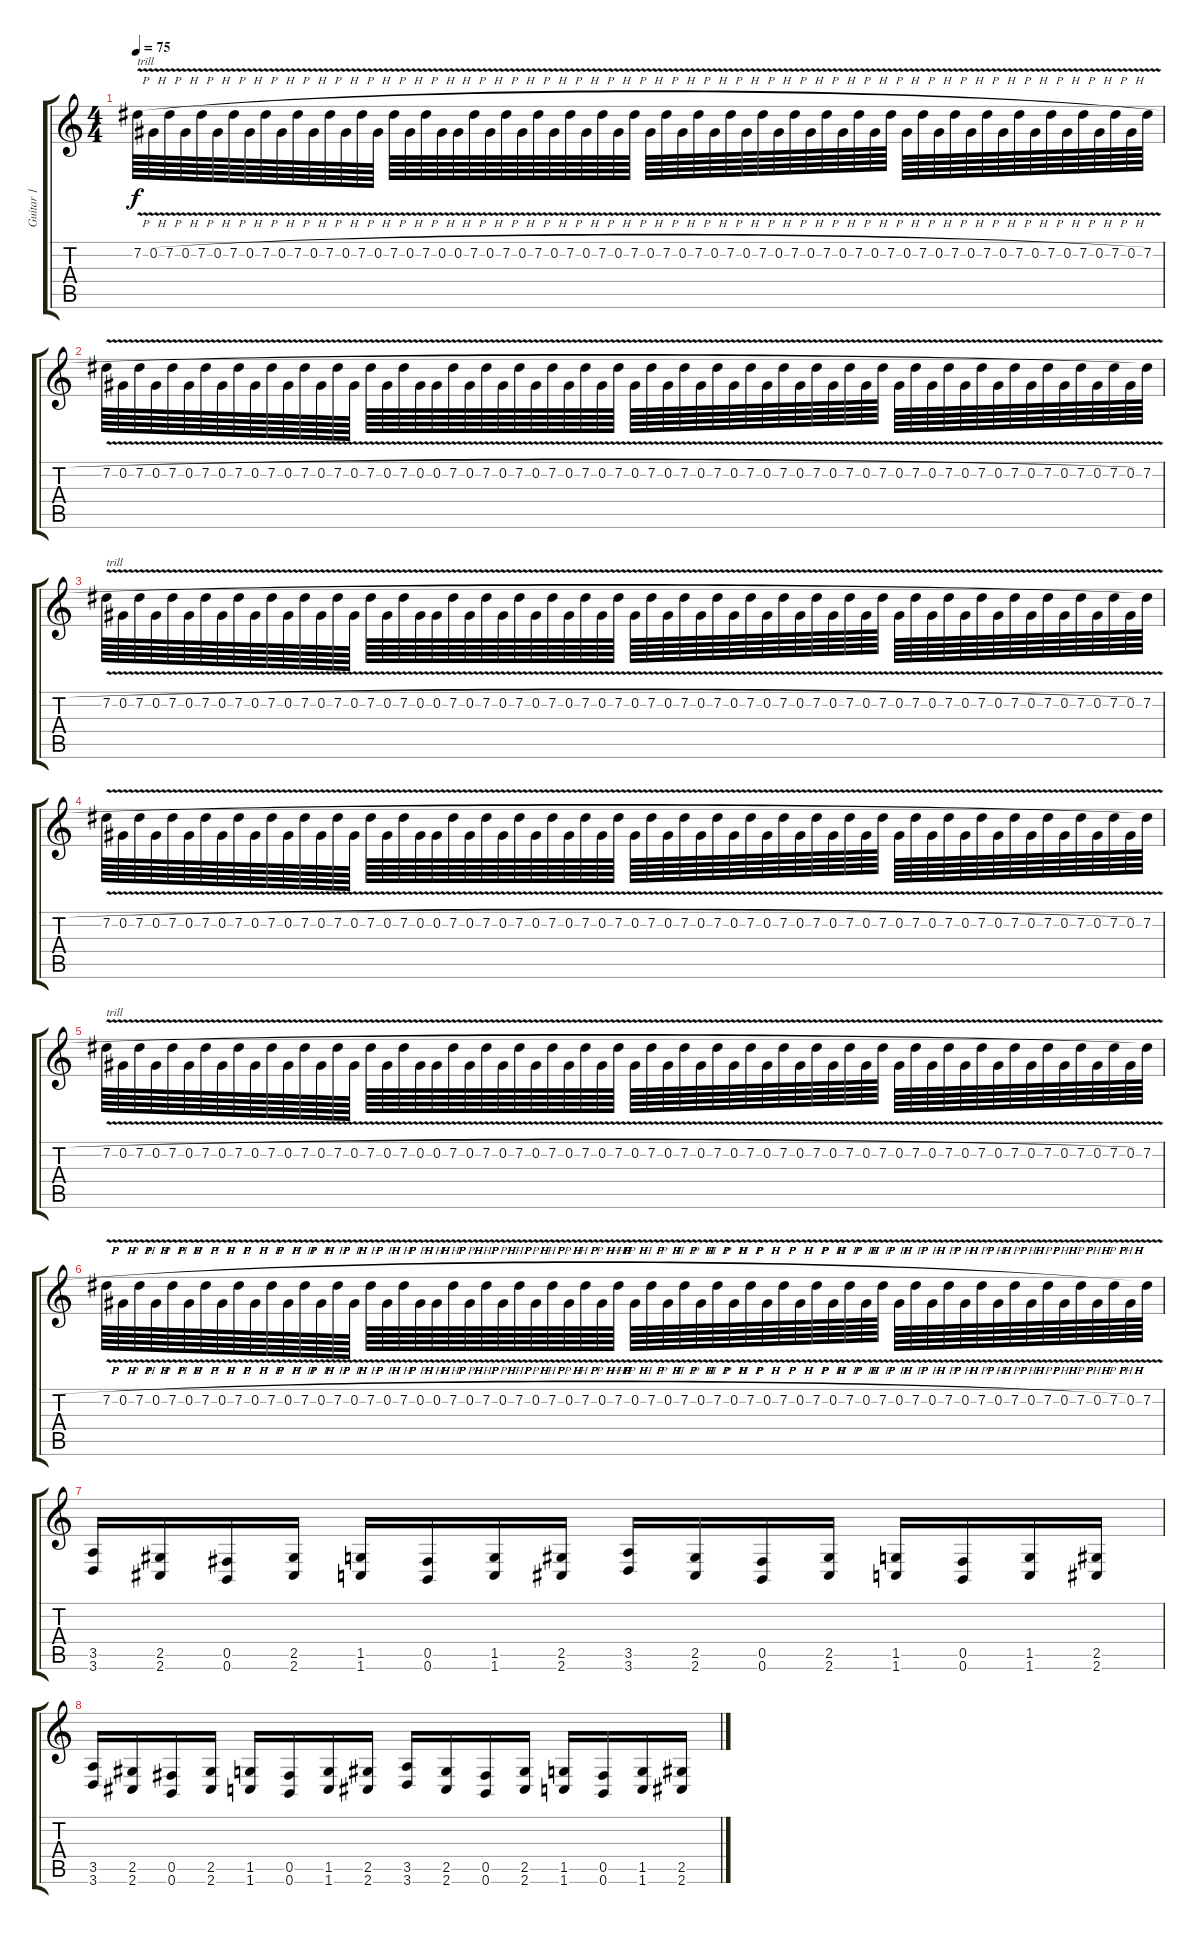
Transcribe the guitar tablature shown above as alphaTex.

\track ("Guitar 1" "Guitar 1") {instrument distortionguitar}
\staff {score tabs}
\tuning (Db4 Ab3 E3 B2 Gb2 B1) {hide}
\ts (4 4)
\tempo 75
\clef g2
\ks c
7.2{v h}.64{txt "trill" dy f} 0.2{v h}.64 7.2{v h}.64 0.2{v h}.64 7.2{v h}.64 0.2{v h}.64 7.2{v h}.64 0.2{v h}.64 7.2{v h}.64 0.2{v h}.64 7.2{v h}.64 0.2{v h}.64 7.2{v h}.64 0.2{v h}.64 7.2{v h}.64 0.2{v h}.64 7.2{v h}.64 0.2{v h}.64 7.2{v h}.64 0.2{v h}.64 0.2{v h}.64 7.2{v h}.64 0.2{v h}.64 7.2{v h}.64 0.2{v h}.64 7.2{v h}.64 0.2{v h}.64 7.2{v h}.64 0.2{v h}.64 7.2{v h}.64 0.2{v h}.64 7.2{v h}.64 0.2{v h}.64 7.2{v h}.64 0.2{v h}.64 7.2{v h}.64 0.2{v h}.64 7.2{v h}.64 0.2{v h}.64 7.2{v h}.64 0.2{v h}.64 7.2{v h}.64 0.2{v h}.64 7.2{v h}.64 0.2{v h}.64 7.2{v h}.64 0.2{v h}.64 7.2{v h}.64 0.2{v h}.64 7.2{v h}.64 0.2{v h}.64 7.2{v h}.64 0.2{v h}.64 7.2{v h}.64 0.2{v h}.64 7.2{v h}.64 0.2{v h}.64 7.2{v h}.64 0.2{v h}.64 7.2{v h}.64 0.2{v h}.64 7.2{v h}.64 0.2{v h}.64 7.2{v h}.64 |
7.2{v h}.64 0.2{v h}.64 7.2{v h}.64 0.2{v h}.64 7.2{v h}.64 0.2{v h}.64 7.2{v h}.64 0.2{v h}.64 7.2{v h}.64 0.2{v h}.64 7.2{v h}.64 0.2{v h}.64 7.2{v h}.64 0.2{v h}.64 7.2{v h}.64 0.2{v h}.64 7.2{v h}.64 0.2{v h}.64 7.2{v h}.64 0.2{v h}.64 0.2{v h}.64 7.2{v h}.64 0.2{v h}.64 7.2{v h}.64 0.2{v h}.64 7.2{v h}.64 0.2{v h}.64 7.2{v h}.64 0.2{v h}.64 7.2{v h}.64 0.2{v h}.64 7.2{v h}.64 0.2{v h}.64 7.2{v h}.64 0.2{v h}.64 7.2{v h}.64 0.2{v h}.64 7.2{v h}.64 0.2{v h}.64 7.2{v h}.64 0.2{v h}.64 7.2{v h}.64 0.2{v h}.64 7.2{v h}.64 0.2{v h}.64 7.2{v h}.64 0.2{v h}.64 7.2{v h}.64 0.2{v h}.64 7.2{v h}.64 0.2{v h}.64 7.2{v h}.64 0.2{v h}.64 7.2{v h}.64 0.2{v h}.64 7.2{v h}.64 0.2{v h}.64 7.2{v h}.64 0.2{v h}.64 7.2{v h}.64 0.2{v h}.64 7.2{v h}.64 0.2{v h}.64 7.2{v h}.64 |
7.2{v h}.64{txt "trill"} 0.2{v h}.64 7.2{v h}.64 0.2{v h}.64 7.2{v h}.64 0.2{v h}.64 7.2{v h}.64 0.2{v h}.64 7.2{v h}.64 0.2{v h}.64 7.2{v h}.64 0.2{v h}.64 7.2{v h}.64 0.2{v h}.64 7.2{v h}.64 0.2{v h}.64 7.2{v h}.64 0.2{v h}.64 7.2{v h}.64 0.2{v h}.64 0.2{v h}.64 7.2{v h}.64 0.2{v h}.64 7.2{v h}.64 0.2{v h}.64 7.2{v h}.64 0.2{v h}.64 7.2{v h}.64 0.2{v h}.64 7.2{v h}.64 0.2{v h}.64 7.2{v h}.64 0.2{v h}.64 7.2{v h}.64 0.2{v h}.64 7.2{v h}.64 0.2{v h}.64 7.2{v h}.64 0.2{v h}.64 7.2{v h}.64 0.2{v h}.64 7.2{v h}.64 0.2{v h}.64 7.2{v h}.64 0.2{v h}.64 7.2{v h}.64 0.2{v h}.64 7.2{v h}.64 0.2{v h}.64 7.2{v h}.64 0.2{v h}.64 7.2{v h}.64 0.2{v h}.64 7.2{v h}.64 0.2{v h}.64 7.2{v h}.64 0.2{v h}.64 7.2{v h}.64 0.2{v h}.64 7.2{v h}.64 0.2{v h}.64 7.2{v h}.64 0.2{v h}.64 7.2{v h}.64 |
7.2{v h}.64 0.2{v h}.64 7.2{v h}.64 0.2{v h}.64 7.2{v h}.64 0.2{v h}.64 7.2{v h}.64 0.2{v h}.64 7.2{v h}.64 0.2{v h}.64 7.2{v h}.64 0.2{v h}.64 7.2{v h}.64 0.2{v h}.64 7.2{v h}.64 0.2{v h}.64 7.2{v h}.64 0.2{v h}.64 7.2{v h}.64 0.2{v h}.64 0.2{v h}.64 7.2{v h}.64 0.2{v h}.64 7.2{v h}.64 0.2{v h}.64 7.2{v h}.64 0.2{v h}.64 7.2{v h}.64 0.2{v h}.64 7.2{v h}.64 0.2{v h}.64 7.2{v h}.64 0.2{v h}.64 7.2{v h}.64 0.2{v h}.64 7.2{v h}.64 0.2{v h}.64 7.2{v h}.64 0.2{v h}.64 7.2{v h}.64 0.2{v h}.64 7.2{v h}.64 0.2{v h}.64 7.2{v h}.64 0.2{v h}.64 7.2{v h}.64 0.2{v h}.64 7.2{v h}.64 0.2{v h}.64 7.2{v h}.64 0.2{v h}.64 7.2{v h}.64 0.2{v h}.64 7.2{v h}.64 0.2{v h}.64 7.2{v h}.64 0.2{v h}.64 7.2{v h}.64 0.2{v h}.64 7.2{v h}.64 0.2{v h}.64 7.2{v h}.64 0.2{v h}.64 7.2{v h}.64 |
7.2{v h}.64{txt "trill"} 0.2{v h}.64 7.2{v h}.64 0.2{v h}.64 7.2{v h}.64 0.2{v h}.64 7.2{v h}.64 0.2{v h}.64 7.2{v h}.64 0.2{v h}.64 7.2{v h}.64 0.2{v h}.64 7.2{v h}.64 0.2{v h}.64 7.2{v h}.64 0.2{v h}.64 7.2{v h}.64 0.2{v h}.64 7.2{v h}.64 0.2{v h}.64 0.2{v h}.64 7.2{v h}.64 0.2{v h}.64 7.2{v h}.64 0.2{v h}.64 7.2{v h}.64 0.2{v h}.64 7.2{v h}.64 0.2{v h}.64 7.2{v h}.64 0.2{v h}.64 7.2{v h}.64 0.2{v h}.64 7.2{v h}.64 0.2{v h}.64 7.2{v h}.64 0.2{v h}.64 7.2{v h}.64 0.2{v h}.64 7.2{v h}.64 0.2{v h}.64 7.2{v h}.64 0.2{v h}.64 7.2{v h}.64 0.2{v h}.64 7.2{v h}.64 0.2{v h}.64 7.2{v h}.64 0.2{v h}.64 7.2{v h}.64 0.2{v h}.64 7.2{v h}.64 0.2{v h}.64 7.2{v h}.64 0.2{v h}.64 7.2{v h}.64 0.2{v h}.64 7.2{v h}.64 0.2{v h}.64 7.2{v h}.64 0.2{v h}.64 7.2{v h}.64 0.2{v h}.64 7.2{v h}.64 |
7.2{v h}.64 0.2{v h}.64 7.2{v h}.64 0.2{v h}.64 7.2{v h}.64 0.2{v h}.64 7.2{v h}.64 0.2{v h}.64 7.2{v h}.64 0.2{v h}.64 7.2{v h}.64 0.2{v h}.64 7.2{v h}.64 0.2{v h}.64 7.2{v h}.64 0.2{v h}.64 7.2{v h}.64 0.2{v h}.64 7.2{v h}.64 0.2{v h}.64 0.2{v h}.64 7.2{v h}.64 0.2{v h}.64 7.2{v h}.64 0.2{v h}.64 7.2{v h}.64 0.2{v h}.64 7.2{v h}.64 0.2{v h}.64 7.2{v h}.64 0.2{v h}.64 7.2{v h}.64 0.2{v h}.64 7.2{v h}.64 0.2{v h}.64 7.2{v h}.64 0.2{v h}.64 7.2{v h}.64 0.2{v h}.64 7.2{v h}.64 0.2{v h}.64 7.2{v h}.64 0.2{v h}.64 7.2{v h}.64 0.2{v h}.64 7.2{v h}.64 0.2{v h}.64 7.2{v h}.64 0.2{v h}.64 7.2{v h}.64 0.2{v h}.64 7.2{v h}.64 0.2{v h}.64 7.2{v h}.64 0.2{v h}.64 7.2{v h}.64 0.2{v h}.64 7.2{v h}.64 0.2{v h}.64 7.2{v h}.64 0.2{v h}.64 7.2{v h}.64 0.2{v h}.64 7.2{v}.64 |
(3.5 3.6).16{volume 6 balance 16 instrument distortionguitar} (2.5 2.6).16 (0.5 0.6).16 (2.5 2.6).16 (1.5 1.6).16 (0.5 0.6).16 (1.5 1.6).16 (2.5 2.6).16 (3.5 3.6).16 (2.5 2.6).16 (0.5 0.6).16 (2.5 2.6).16 (1.5 1.6).16 (0.5 0.6).16 (1.5 1.6).16 (2.5 2.6).16 |
(3.5 3.6).16 (2.5 2.6).16 (0.5 0.6).16 (2.5 2.6).16 (1.5 1.6).16 (0.5 0.6).16 (1.5 1.6).16 (2.5 2.6).16 (3.5 3.6).16 (2.5 2.6).16 (0.5 0.6).16 (2.5 2.6).16 (1.5 1.6).16 (0.5 0.6).16 (1.5 1.6).16 (2.5 2.6).16
